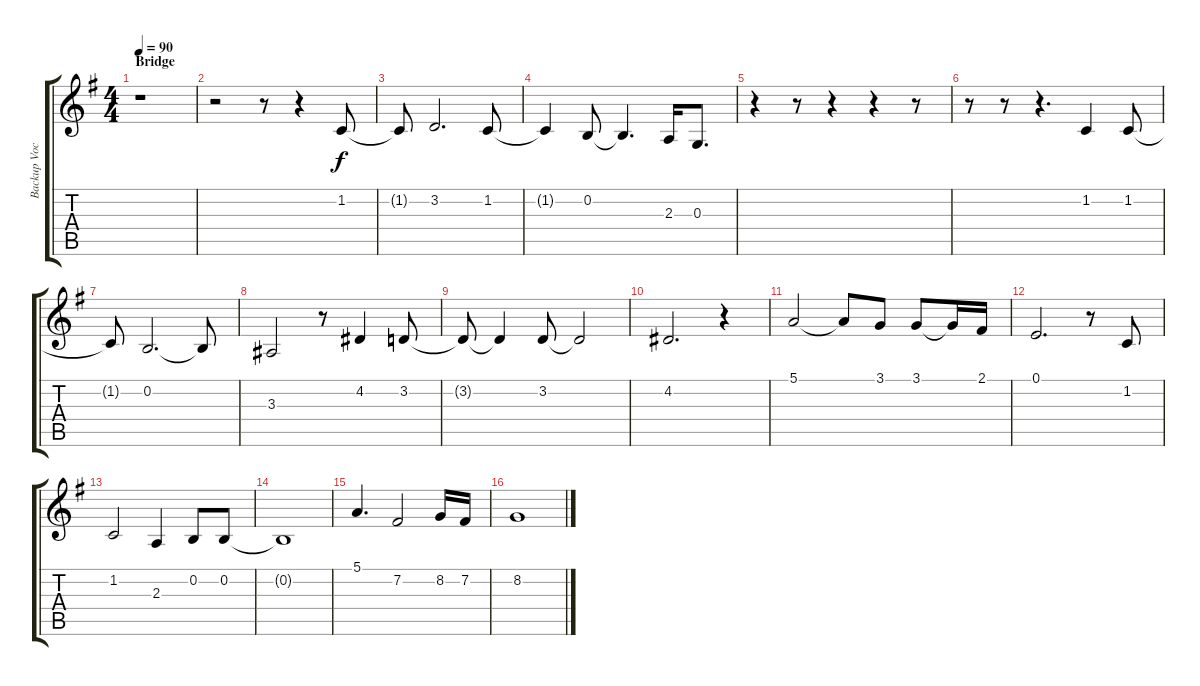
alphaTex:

\track ("Backup Vocals (Carrie Lee)" "Backup Voc") {instrument viola}
\staff {score tabs}
\tuning (E4 B3 G3 D3 A2 E2) {hide}
\ts (4 4)
\section ("" "Bridge")
\tempo 90
\clef g2
\ks g
r.1{dy f} |
r.2 r.8 r.4 1.2.8 |
1.2{t}.8 3.2.2{d} 1.2.8 |
1.2{t}.4 0.2.8 0.2{t}.4{d} 2.3.16 0.3.8{d} |
r.4 r.8 r.4 r.4 r.8 |
r.8 r.8 r.4{d} 1.2.4 1.2.8 |
1.2{t}.8 0.2.2{d} 0.2{t}.8 |
3.3.2 r.8 4.2.4 3.2.8 |
3.2{t}.8 3.2{t}.4 3.2.8 3.2{t}.2 |
4.2.2{d} r.4 |
5.1.2 5.1{t}.8 3.1.8 3.1.8 3.1{t}.16 2.1.16 |
0.1.2{d} r.8 1.2.8 |
1.2.2 2.3.4 0.2.8 0.2.8 |
0.2{t}.1 |
5.1.4{d} 7.2.2 8.2.16 7.2.16 |
8.2.1
